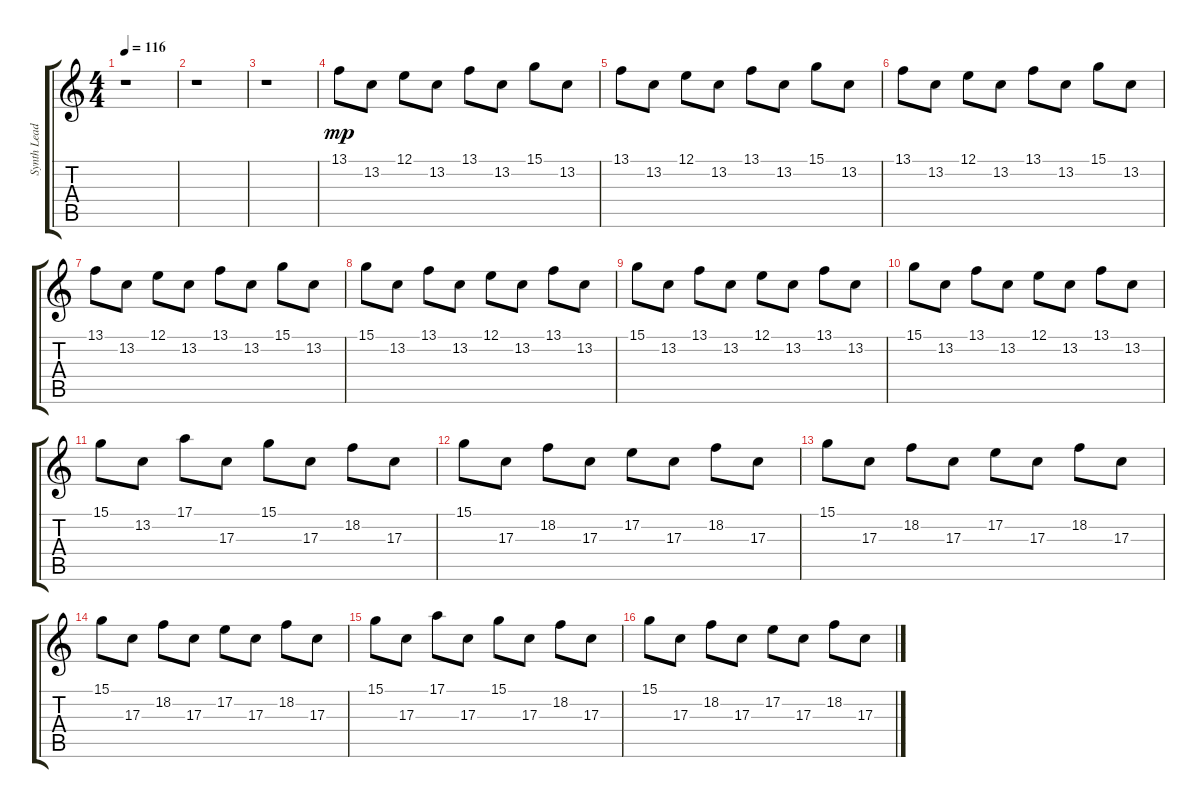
\track ("Synth Lead(Sawtooth)" "Synth Lead") {instrument lead2sawtooth}
\staff {score tabs}
\tuning (E4 B3 G3 D3 A2 E2) {hide}
\ts (4 4)
\tempo 116
\clef g2
\ks c
r.1{dy mp} |
r.1 |
r.1 |
13.1.8{volume 9} 13.2.8 12.1.8 13.2.8 13.1.8 13.2.8 15.1.8 13.2.8 |
13.1.8 13.2.8 12.1.8 13.2.8 13.1.8 13.2.8 15.1.8 13.2.8 |
13.1.8 13.2.8 12.1.8 13.2.8 13.1.8 13.2.8 15.1.8 13.2.8 |
13.1.8 13.2.8 12.1.8 13.2.8 13.1.8 13.2.8 15.1.8 13.2.8 |
15.1.8 13.2.8 13.1.8 13.2.8 12.1.8 13.2.8 13.1.8 13.2.8 |
15.1.8 13.2.8 13.1.8 13.2.8 12.1.8 13.2.8 13.1.8 13.2.8 |
15.1.8 13.2.8 13.1.8 13.2.8 12.1.8 13.2.8 13.1.8 13.2.8 |
15.1.8 13.2.8 17.1.8 17.3.8 15.1.8 17.3.8 18.2.8 17.3.8 |
15.1.8 17.3.8 18.2.8 17.3.8 17.2.8 17.3.8 18.2.8 17.3.8 |
15.1.8 17.3.8 18.2.8 17.3.8 17.2.8 17.3.8 18.2.8 17.3.8 |
15.1.8 17.3.8 18.2.8 17.3.8 17.2.8 17.3.8 18.2.8 17.3.8 |
15.1.8 17.3.8 17.1.8 17.3.8 15.1.8 17.3.8 18.2.8 17.3.8 |
15.1.8 17.3.8 18.2.8 17.3.8 17.2.8 17.3.8 18.2.8 17.3.8
